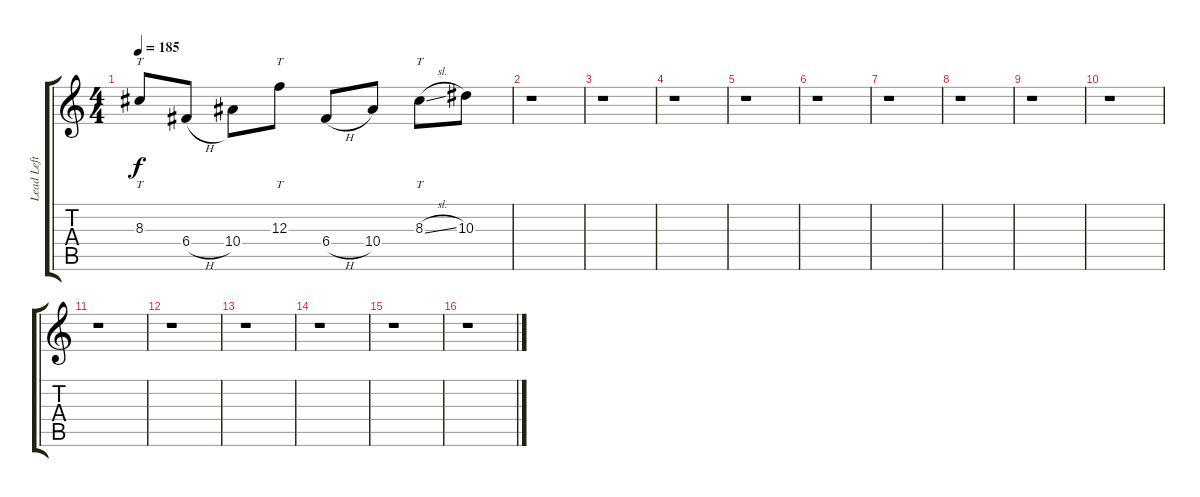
\track ("Lead Left" "Lead Left") {instrument distortionguitar}
\staff {score tabs}
\tuning (D4 A3 F3 C3 G2 C2) {hide}
\ts (4 4)
\tempo 185
\clef g2
\ks c
8.3.8{tt dy f} 6.4{h}.8 10.4.8 12.3.8{tt} 6.4{h}.8 10.4.8 8.3{sl}.8{tt} 10.3.8 |
r.1 |
r.1 |
r.1 |
r.1 |
r.1 |
r.1 |
r.1 |
r.1 |
r.1 |
r.1 |
r.1 |
r.1 |
r.1 |
r.1 |
r.1
